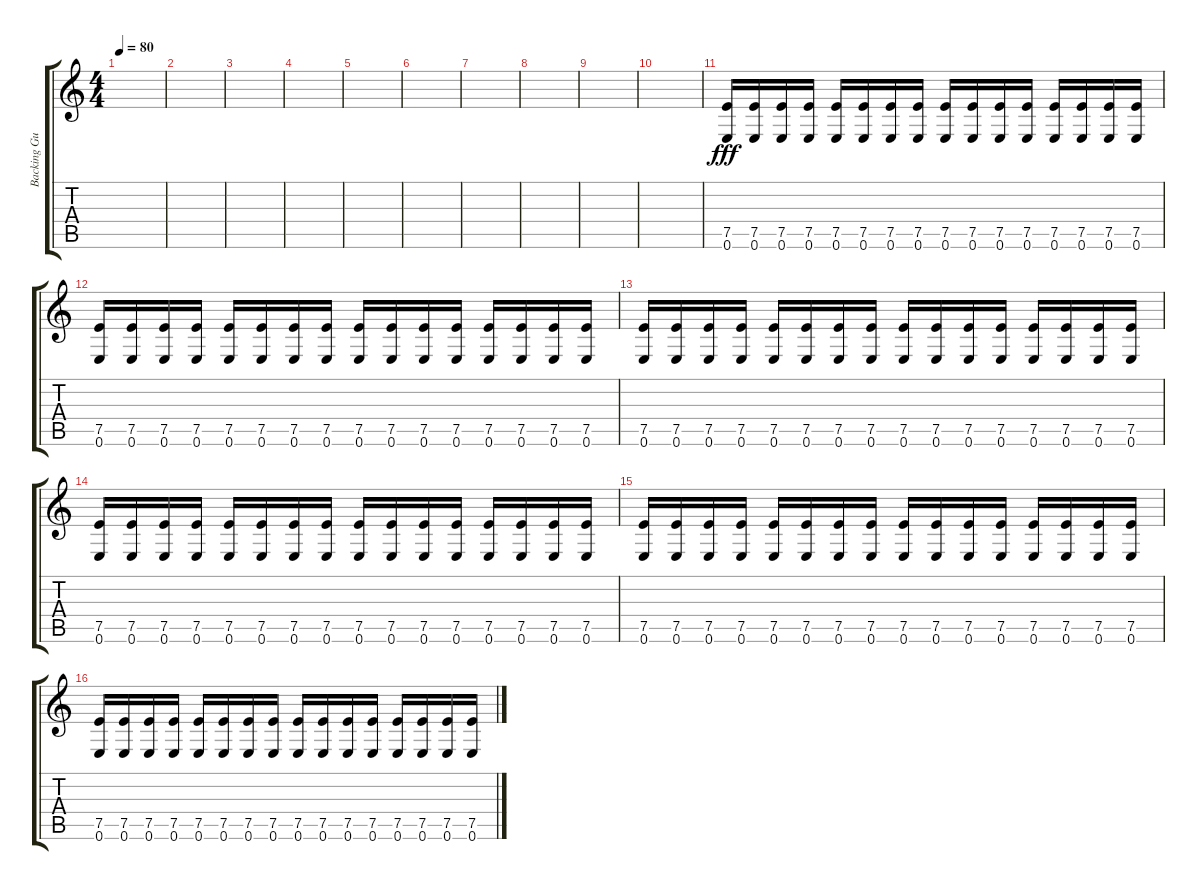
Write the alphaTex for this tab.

\track ("Backing Guitar Clean (kjartan sveinsson)" "Backing Gu") {instrument electricguitarclean}
\staff {score tabs}
\tuning (E4 B3 G3 D3 A2 E2) {hide}
\ts (4 4)
\tempo 80
\clef g2
\ks c
|
|
|
|
|
|
|
|
|
|
(7.5 0.6).16{dy fff volume 16} (7.5 0.6).16 (7.5 0.6).16 (7.5 0.6).16 (7.5 0.6).16 (7.5 0.6).16 (7.5 0.6).16 (7.5 0.6).16 (7.5 0.6).16 (7.5 0.6).16 (7.5 0.6).16 (7.5 0.6).16 (7.5 0.6).16 (7.5 0.6).16 (7.5 0.6).16 (7.5 0.6).16 |
(7.5 0.6).16 (7.5 0.6).16 (7.5 0.6).16 (7.5 0.6).16 (7.5 0.6).16 (7.5 0.6).16 (7.5 0.6).16 (7.5 0.6).16 (7.5 0.6).16 (7.5 0.6).16 (7.5 0.6).16 (7.5 0.6).16 (7.5 0.6).16 (7.5 0.6).16 (7.5 0.6).16 (7.5 0.6).16 |
(7.5 0.6).16 (7.5 0.6).16 (7.5 0.6).16 (7.5 0.6).16 (7.5 0.6).16 (7.5 0.6).16 (7.5 0.6).16 (7.5 0.6).16 (7.5 0.6).16 (7.5 0.6).16 (7.5 0.6).16 (7.5 0.6).16 (7.5 0.6).16 (7.5 0.6).16 (7.5 0.6).16 (7.5 0.6).16 |
(7.5 0.6).16 (7.5 0.6).16 (7.5 0.6).16 (7.5 0.6).16 (7.5 0.6).16 (7.5 0.6).16 (7.5 0.6).16 (7.5 0.6).16 (7.5 0.6).16 (7.5 0.6).16 (7.5 0.6).16 (7.5 0.6).16 (7.5 0.6).16 (7.5 0.6).16 (7.5 0.6).16 (7.5 0.6).16 |
(7.5 0.6).16 (7.5 0.6).16 (7.5 0.6).16 (7.5 0.6).16 (7.5 0.6).16 (7.5 0.6).16 (7.5 0.6).16 (7.5 0.6).16 (7.5 0.6).16 (7.5 0.6).16 (7.5 0.6).16 (7.5 0.6).16 (7.5 0.6).16 (7.5 0.6).16 (7.5 0.6).16 (7.5 0.6).16 |
(7.5 0.6).16 (7.5 0.6).16 (7.5 0.6).16 (7.5 0.6).16 (7.5 0.6).16 (7.5 0.6).16 (7.5 0.6).16 (7.5 0.6).16 (7.5 0.6).16 (7.5 0.6).16 (7.5 0.6).16 (7.5 0.6).16 (7.5 0.6).16 (7.5 0.6).16 (7.5 0.6).16 (7.5 0.6).16
